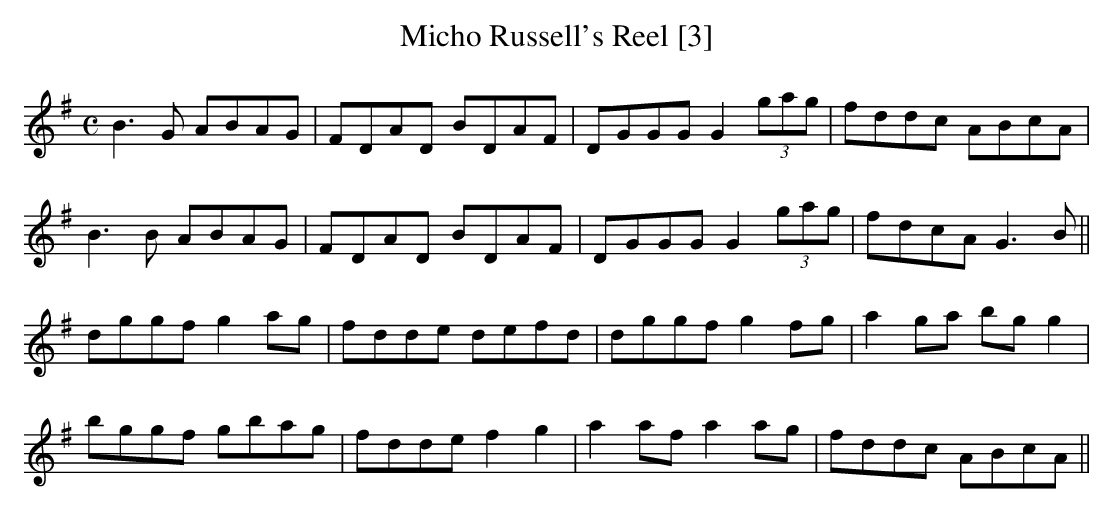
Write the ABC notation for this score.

X:1
T:Micho Russell's Reel [3]
M:C
L:1/8
K:G
B3G ABAG|FDAD BDAF|DGGG G2 (3gag|fddc ABcA|
B3B ABAG|FDAD BDAF|DGGG G2 (3gag|fdcA G3B||
dggf g2 ag|fdde defd|dggf g2 fg|a2 ga bg g2|
bggf gbag|fdde f2g2|a2 af a2 ag|fddc ABcA||
